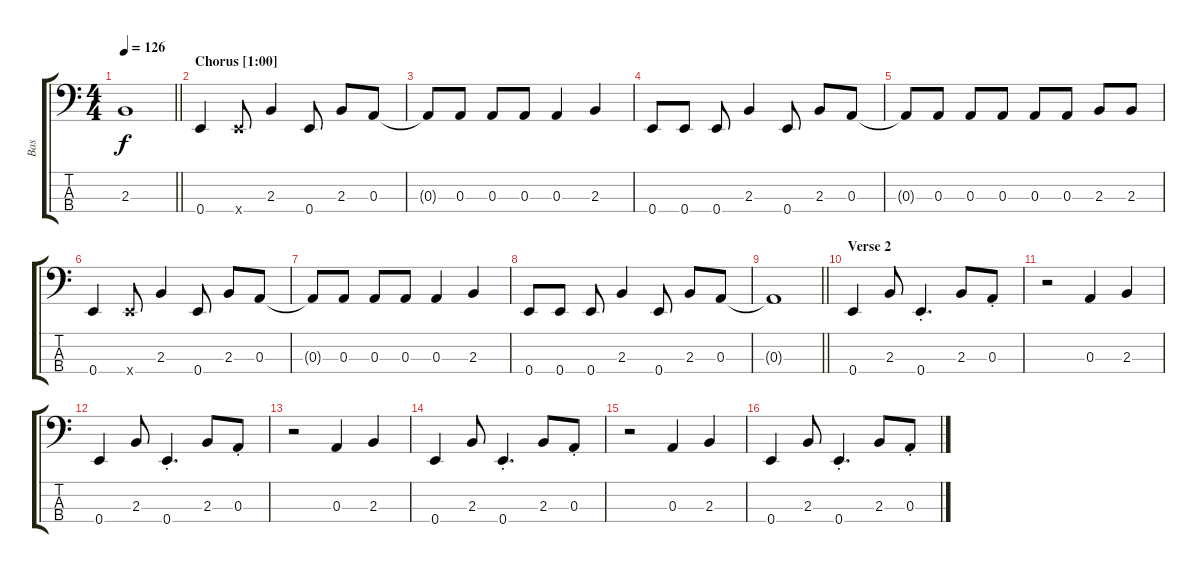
\track ("Bas" "Bas") {instrument electricbassfinger}
\staff {score tabs}
\tuning (G2 D2 A1 E1) {hide}
\ts (4 4)
\tempo 126
\clef f4
\barLineRight lightlight
\ks c
2.3{t}.1{dy f} |
\section ("" "Chorus [1:00]")
0.4.4 0.4{x}.8 2.3.4 0.4.8 2.3.8 0.3.8 |
0.3{t}.8 0.3.8 0.3.8 0.3.8 0.3.4 2.3.4 |
0.4.8 0.4.8 0.4.8 2.3.4 0.4.8 2.3.8 0.3.8 |
0.3{t}.8 0.3.8 0.3.8 0.3.8 0.3.8 0.3.8 2.3.8 2.3.8 |
0.4.4 0.4{x}.8 2.3.4 0.4.8 2.3.8 0.3.8 |
0.3{t}.8 0.3.8 0.3.8 0.3.8 0.3.4 2.3.4 |
0.4.8 0.4.8 0.4.8 2.3.4 0.4.8 2.3.8 0.3.8 |
\barLineRight lightlight
0.3{t}.1 |
\section ("" "Verse 2")
0.4.4 2.3.8 0.4{st}.4{d} 2.3.8 0.3{st}.8 |
r.2 0.3.4 2.3.4 |
0.4.4 2.3.8 0.4{st}.4{d} 2.3.8 0.3{st}.8 |
r.2 0.3.4 2.3.4 |
0.4.4 2.3.8 0.4{st}.4{d} 2.3.8 0.3{st}.8 |
r.2 0.3.4 2.3.4 |
0.4.4 2.3.8 0.4{st}.4{d} 2.3.8 0.3{st}.8
